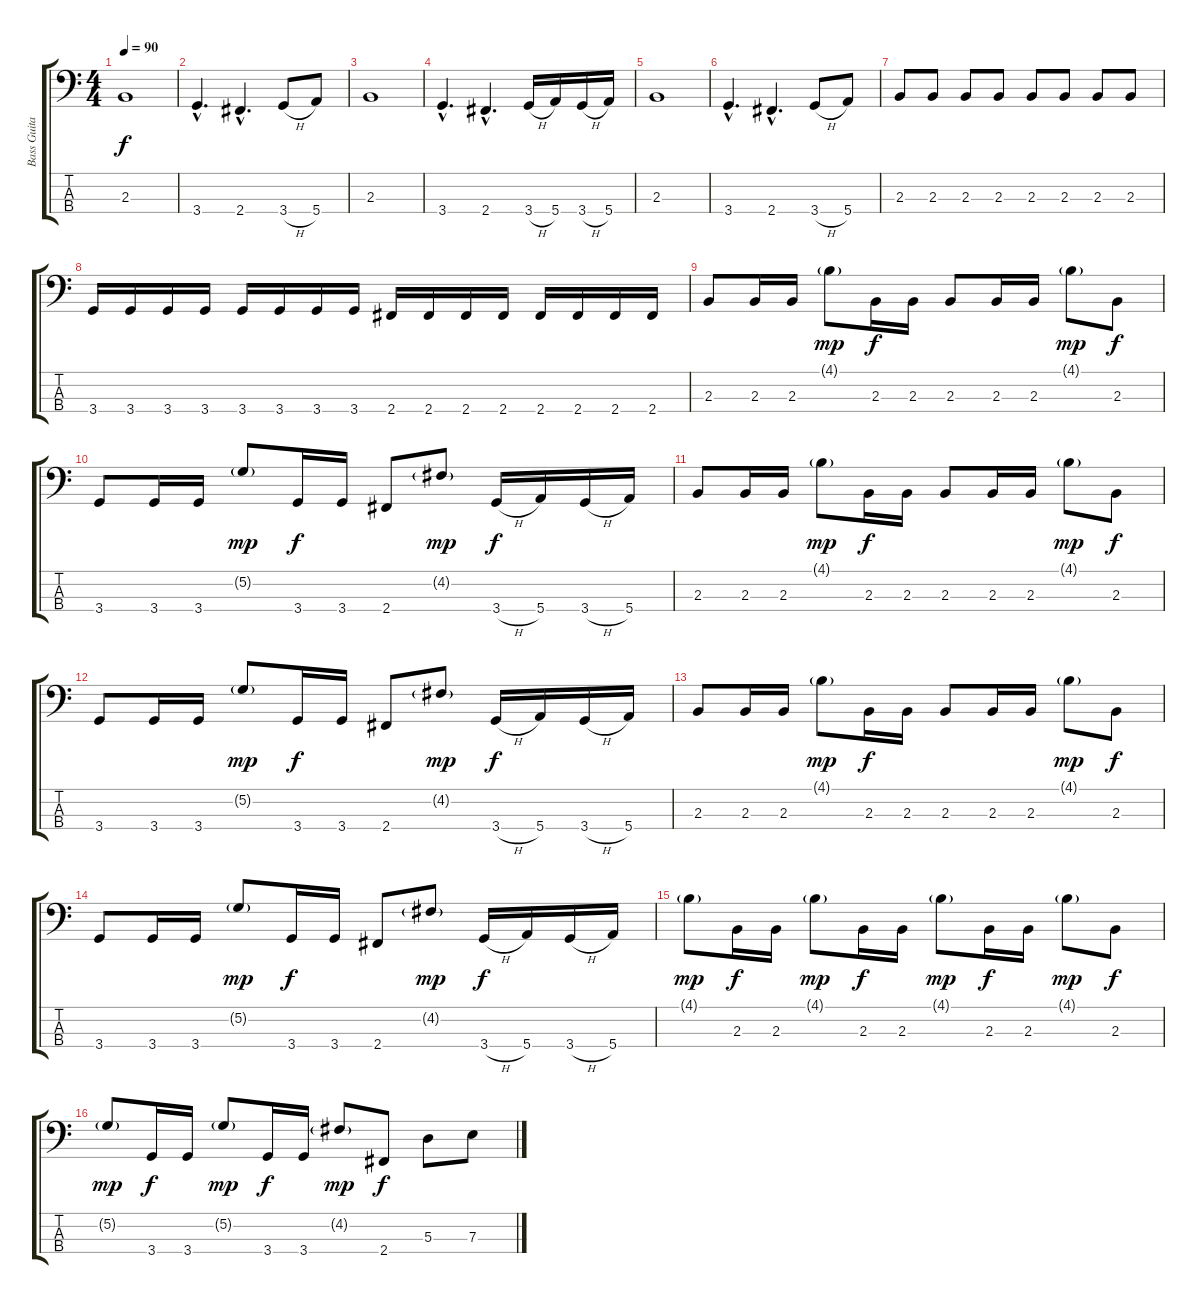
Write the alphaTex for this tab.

\track ("Bass Guitar" "Bass Guita") {instrument electricbasspick}
\staff {score tabs}
\tuning (G2 D2 A1 E1) {hide}
\ts (4 4)
\tempo 90
\clef f4
\ks c
2.3.1{dy f instrument electricbasspick} |
3.4{hac}.4{d} 2.4{hac}.4{d} 3.4{h}.8 5.4.8 |
2.3.1 |
3.4{hac}.4{d} 2.4{hac}.4{d} 3.4{h}.16 5.4.16 3.4{h}.16 5.4.16 |
2.3.1 |
3.4{hac}.4{d} 2.4{hac}.4{d} 3.4{h}.8 5.4.8 |
2.3.8 2.3.8 2.3.8 2.3.8 2.3.8 2.3.8 2.3.8 2.3.8 |
3.4.16 3.4.16 3.4.16 3.4.16 3.4.16 3.4.16 3.4.16 3.4.16 2.4.16 2.4.16 2.4.16 2.4.16 2.4.16 2.4.16 2.4.16 2.4.16 |
2.3.8 2.3.16 2.3.16 4.1{g}.8{dy mp} 2.3.16{dy f} 2.3.16 2.3.8 2.3.16 2.3.16 4.1{g}.8{dy mp} 2.3.8{dy f} |
3.4.8 3.4.16 3.4.16 5.2{g}.8{dy mp} 3.4.16{dy f} 3.4.16 2.4.8 4.2{g}.8{dy mp} 3.4{h}.16{dy f} 5.4.16 3.4{h}.16 5.4.16 |
2.3.8 2.3.16 2.3.16 4.1{g}.8{dy mp} 2.3.16{dy f} 2.3.16 2.3.8 2.3.16 2.3.16 4.1{g}.8{dy mp} 2.3.8{dy f} |
3.4.8 3.4.16 3.4.16 5.2{g}.8{dy mp} 3.4.16{dy f} 3.4.16 2.4.8 4.2{g}.8{dy mp} 3.4{h}.16{dy f} 5.4.16 3.4{h}.16 5.4.16 |
2.3.8 2.3.16 2.3.16 4.1{g}.8{dy mp} 2.3.16{dy f} 2.3.16 2.3.8 2.3.16 2.3.16 4.1{g}.8{dy mp} 2.3.8{dy f} |
3.4.8 3.4.16 3.4.16 5.2{g}.8{dy mp} 3.4.16{dy f} 3.4.16 2.4.8 4.2{g}.8{dy mp} 3.4{h}.16{dy f} 5.4.16 3.4{h}.16 5.4.16 |
4.1{g}.8{dy mp} 2.3.16{dy f} 2.3.16 4.1{g}.8{dy mp} 2.3.16{dy f} 2.3.16 4.1{g}.8{dy mp} 2.3.16{dy f} 2.3.16 4.1{g}.8{dy mp} 2.3.8{dy f} |
5.2{g}.8{dy mp} 3.4.16{dy f} 3.4.16 5.2{g}.8{dy mp} 3.4.16{dy f} 3.4.16 4.2{g}.8{dy mp} 2.4.8{dy f} 5.3.8 7.3.8
